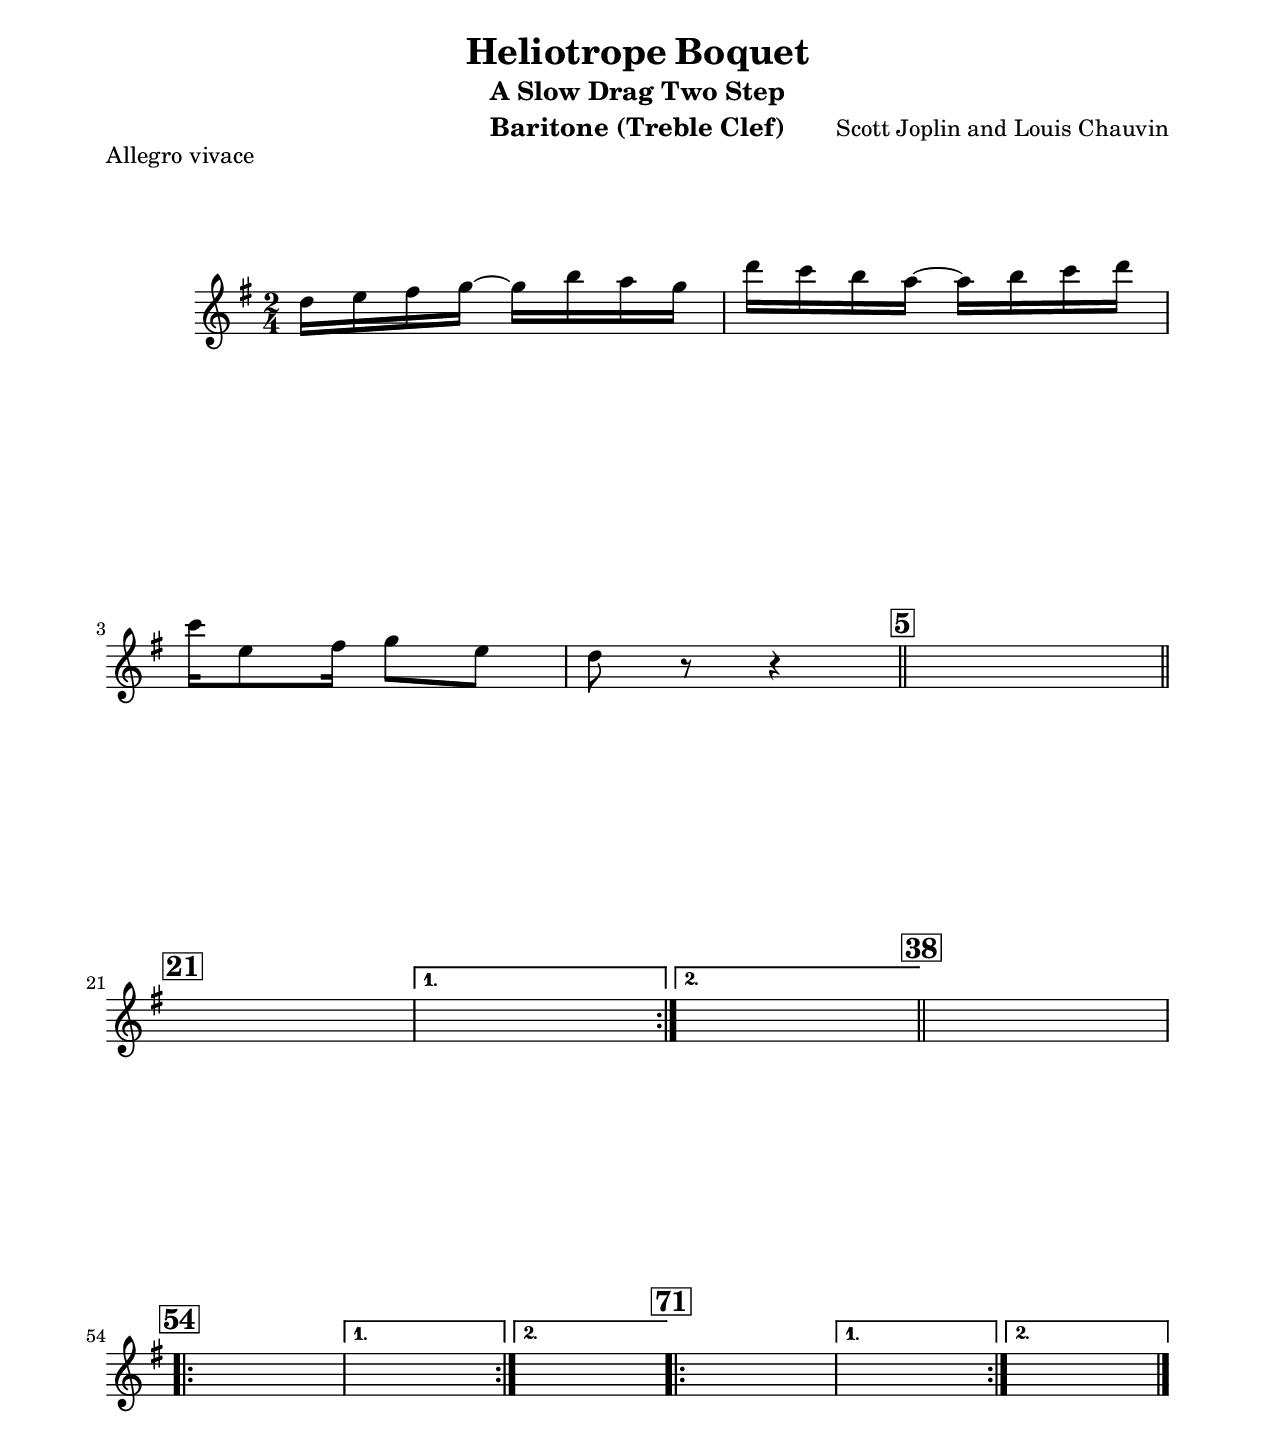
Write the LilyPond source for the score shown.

\version "2.22.2"

\include "defs.lyi"
\version "2.22.2"

\include "defs.lyi"

baritoneDynamics =
{
  s2*4 |
  % 5
  s2*16 |

  \repeat volta 2
  {
    % 21
    s2*15 |
  }
  \alternative
  {
    {
      s2 |
    }
    {
      s2 |
    }
  }

  % 38
  s2*16 |

  \repeat volta 2
  {
    % 54
    s2*15 |
  }
  \alternative
  {
    {
      s2 |
    }
    {
      s2 |
    }
  }

  \repeat volta 2
  {
    % 71
    s2*15 |
  }
  \alternative
  {
    {
      s2 |
    }
    {
      s2 |
    }
  }
}


baritoneCues =
{
  \time 2/4
  \key g \major
  \clef bass

  s2*87 |
}


baritonetcCues =
{
  \time 2/4
  \key g \major

  s2*87 |
}


baritoneNotCues =
{
  \time 2/4
  \key g \major
  \clef bass

  s2*87 |
}


baritonetcNotCues =
{
  \time 2/4
  \key g \major

  s2*87 |
}


baritoneNotes =
{
  d16 e fis g~g b a g |
  d'16 c b a~a b c d |
  c16 e,8 fis16 g8 e |
  d8 r r4 |

  % 5
  s2*16 |

  \repeat volta 2
  {
    % 21
    s2*15 |
  }
  \alternative
  {
    {
      s2 |
    }
    {
      s2 |
    }
  }

  % 38
  s2*16 |

  \repeat volta 2
  {
    % 54
    s2*15 |
  }
  \alternative
  {
    {
      s2 |
    }
    {
      s2 |
    }
  }

  \repeat volta 2
  {
    % 71
    s2*15 |
  }
  \alternative
  {
    {
      s2 |
    }
    {
      s2 |
    }
  }
}

baritoneScore = \transpose c bes \relative c { << \baritoneNotes \baritoneNotCues \baritoneDynamics >> }
baritonePart  = \transpose c bes \relative c { << \baritoneNotes \baritoneCues    \baritoneDynamics >> }
baritonetcScore = \transpose bes bes \relative c'' { << \baritoneNotes \baritonetcNotCues \baritoneDynamics >> }
baritonetcPart  = \transpose bes bes \relative c'' { << \baritoneNotes \baritonetcCues    \baritoneDynamics >> }


instrument = "Baritone (Treble Clef)"

notes = \baritonetcPart

\include "Part.lyi"
